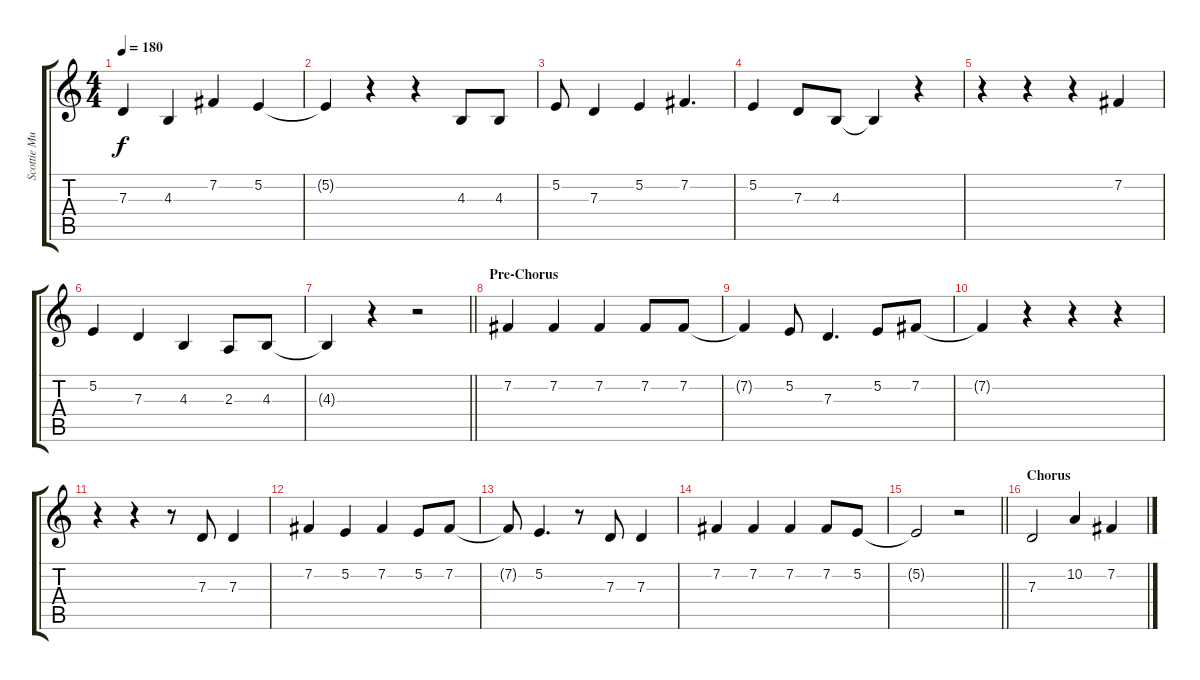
\track ("Scottie Murphy - Vocals" "Scottie Mu") {instrument altosax}
\staff {score tabs}
\tuning (E4 B3 G3 D3 A2 E2) {hide}
\ts (4 4)
\tempo 180
\clef g2
\ks c
7.3.4{dy f} 4.3.4 7.2.4 5.2.4 |
5.2{t}.4 r.4 r.4 4.3.8 4.3.8 |
5.2.8 7.3.4 5.2.4 7.2.4{d} |
5.2.4 7.3.8 4.3.8 4.3{t}.4 r.4 |
r.4 r.4 r.4 7.2.4 |
5.2.4 7.3.4 4.3.4 2.3.8 4.3.8 |
\barLineRight lightlight
4.3{t}.4 r.4 r.2 |
\section ("" "Pre-Chorus")
7.2.4 7.2.4 7.2.4 7.2.8 7.2.8 |
7.2{t}.4 5.2.8 7.3.4{d} 5.2.8 7.2.8 |
7.2{t}.4 r.4 r.4 r.4 |
r.4 r.4 r.8 7.3.8 7.3.4 |
7.2.4 5.2.4 7.2.4 5.2.8 7.2.8 |
7.2{t}.8 5.2.4{d} r.8 7.3.8 7.3.4 |
7.2.4 7.2.4 7.2.4 7.2.8 5.2.8 |
\barLineRight lightlight
5.2{t}.2 r.2 |
\section ("" "Chorus")
7.3.2 10.2.4 7.2.4
